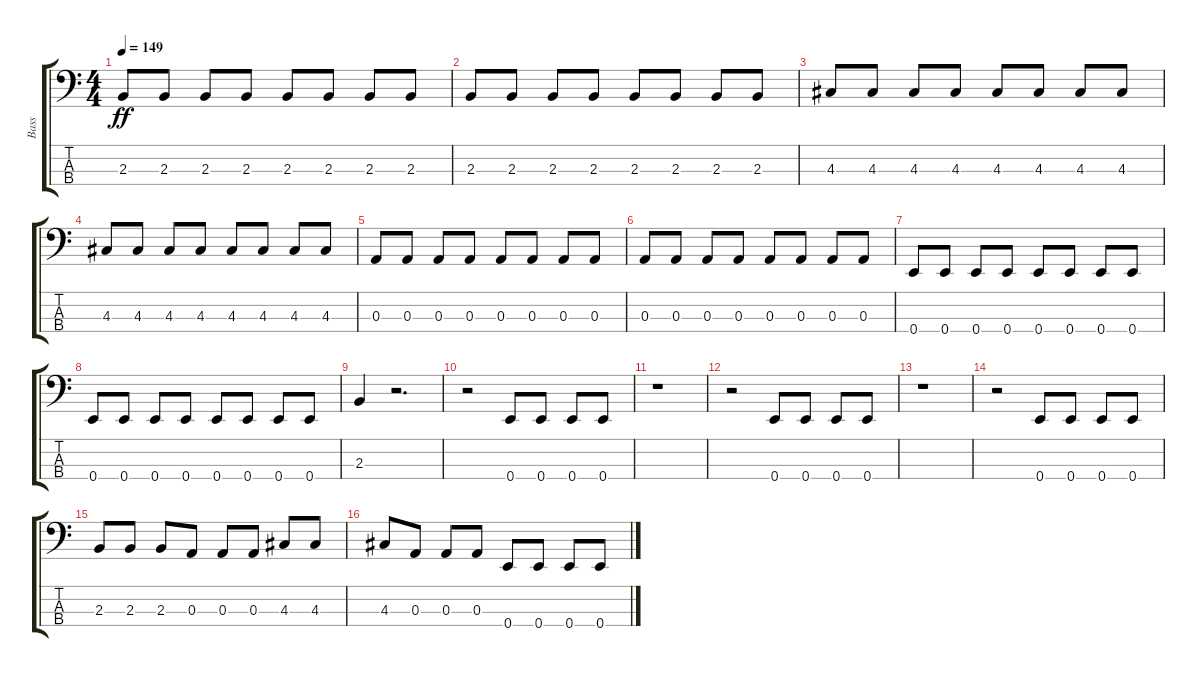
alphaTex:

\track ("Bass" "Bass") {instrument electricbassfinger}
\staff {score tabs}
\tuning (G2 D2 A1 E1) {hide}
\ts (4 4)
\tempo 149
\clef f4
\ks c
2.3.8{dy ff} 2.3.8 2.3.8 2.3.8 2.3.8 2.3.8 2.3.8 2.3.8 |
2.3.8 2.3.8 2.3.8 2.3.8 2.3.8 2.3.8 2.3.8 2.3.8 |
4.3.8 4.3.8 4.3.8 4.3.8 4.3.8 4.3.8 4.3.8 4.3.8 |
4.3.8 4.3.8 4.3.8 4.3.8 4.3.8 4.3.8 4.3.8 4.3.8 |
0.3.8 0.3.8 0.3.8 0.3.8 0.3.8 0.3.8 0.3.8 0.3.8 |
0.3.8 0.3.8 0.3.8 0.3.8 0.3.8 0.3.8 0.3.8 0.3.8 |
0.4.8 0.4.8 0.4.8 0.4.8 0.4.8 0.4.8 0.4.8 0.4.8 |
0.4.8 0.4.8 0.4.8 0.4.8 0.4.8 0.4.8 0.4.8 0.4.8 |
2.3.4 r.2{d} |
r.2 0.4.8 0.4.8 0.4.8 0.4.8 |
r.1 |
r.2 0.4.8 0.4.8 0.4.8 0.4.8 |
r.1 |
r.2 0.4.8 0.4.8 0.4.8 0.4.8 |
2.3.8 2.3.8 2.3.8 0.3.8 0.3.8 0.3.8 4.3.8 4.3.8 |
4.3.8 0.3.8 0.3.8 0.3.8 0.4.8 0.4.8 0.4.8 0.4.8
